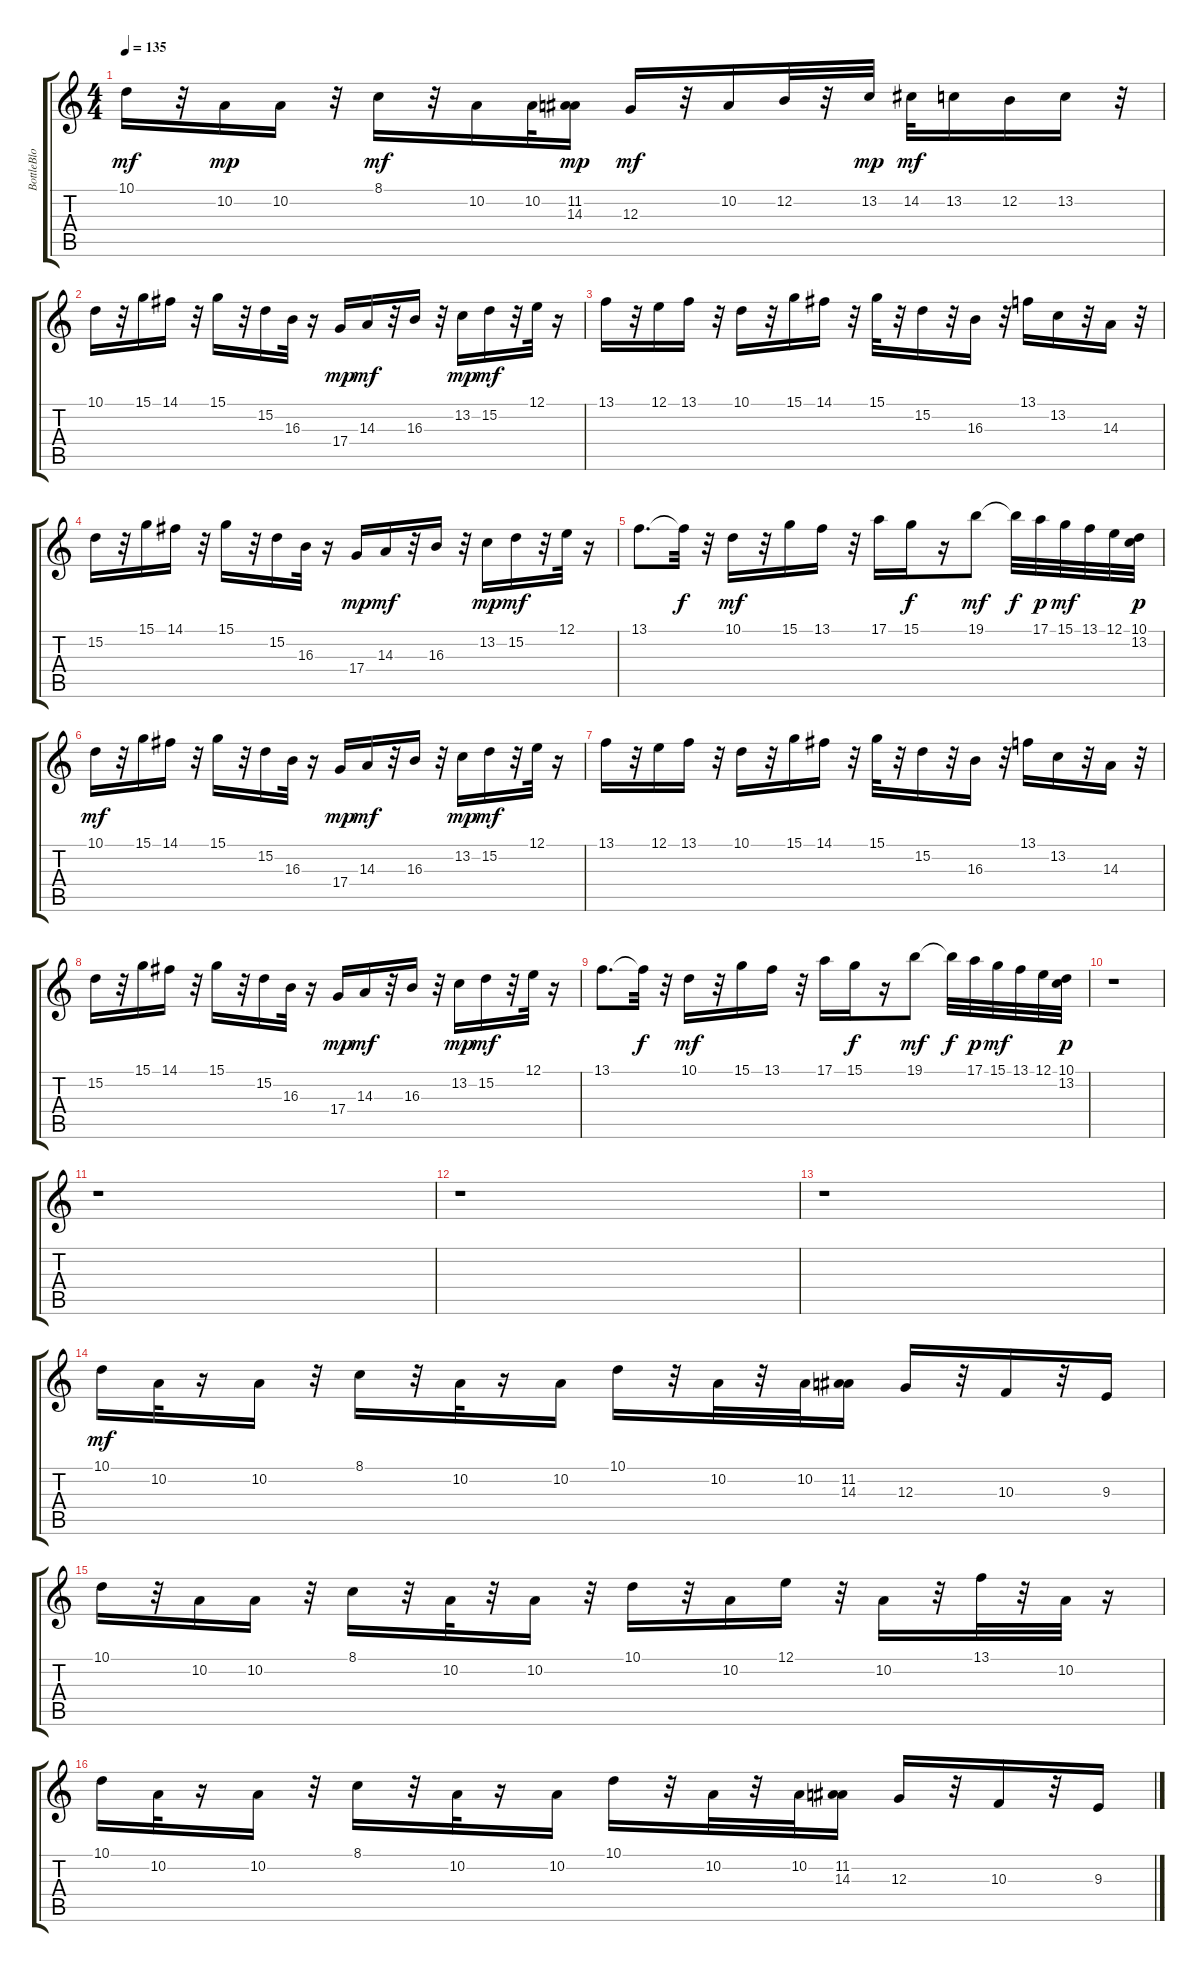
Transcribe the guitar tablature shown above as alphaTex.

\track ("BottleBlo" "BottleBlo") {instrument blownbottle}
\staff {score tabs}
\tuning (E4 B3 G3 D3 A2 E2) {hide}
\ts (4 4)
\tempo 135
\clef g2
\ks c
10.1.16{dy mf} r.32 10.2.16{dy mp} 10.2.16 r.32 8.1.16{dy mf} r.32 10.2.16 10.2.32 (11.2 14.3).16{dy mp} 12.3.16{dy mf} r.32 10.2.16 12.2.32 r.32 13.2.32{dy mp} 14.2.32{dy mf} 13.2.16 12.2.16 13.2.16 r.32 |
10.1.16 r.32 15.1.16 14.1.16 r.32 15.1.16 r.32 15.2.16 16.3.32 r.16 17.4.16{dy mp} 14.3.16{dy mf} r.32 16.3.16 r.32 13.2.16{dy mp} 15.2.16{dy mf} r.32 12.1.32 r.16 |
13.1.16 r.32 12.1.16 13.1.16 r.32 10.1.16 r.32 15.1.16 14.1.16 r.32 15.1.32 r.32 15.2.16 r.32 16.3.16 r.32 13.1.16 13.2.16 r.32 14.3.16 r.32 |
15.2.16 r.32 15.1.16 14.1.16 r.32 15.1.16 r.32 15.2.16 16.3.32 r.16 17.4.16{dy mp} 14.3.16{dy mf} r.32 16.3.16 r.32 13.2.16{dy mp} 15.2.16{dy mf} r.32 12.1.32 r.16 |
13.1.8{d} 13.1{t}.32{dy f} r.32 10.1.16{dy mf} r.32 15.1.16 13.1.16 r.32 17.1.16 15.1.16{dy f} r.16 19.1.8{dy mf} 19.1{t}.32{dy f} 17.1.32{dy p} 15.1.32{dy mf} 13.1.32 12.1.32 (10.1 13.2).32{dy p} |
10.1.16{dy mf} r.32 15.1.16 14.1.16 r.32 15.1.16 r.32 15.2.16 16.3.32 r.16 17.4.16{dy mp} 14.3.16{dy mf} r.32 16.3.16 r.32 13.2.16{dy mp} 15.2.16{dy mf} r.32 12.1.32 r.16 |
13.1.16 r.32 12.1.16 13.1.16 r.32 10.1.16 r.32 15.1.16 14.1.16 r.32 15.1.32 r.32 15.2.16 r.32 16.3.16 r.32 13.1.16 13.2.16 r.32 14.3.16 r.32 |
15.2.16 r.32 15.1.16 14.1.16 r.32 15.1.16 r.32 15.2.16 16.3.32 r.16 17.4.16{dy mp} 14.3.16{dy mf} r.32 16.3.16 r.32 13.2.16{dy mp} 15.2.16{dy mf} r.32 12.1.32 r.16 |
13.1.8{d} 13.1{t}.32{dy f} r.32 10.1.16{dy mf} r.32 15.1.16 13.1.16 r.32 17.1.16 15.1.16{dy f} r.16 19.1.8{dy mf} 19.1{t}.32{dy f} 17.1.32{dy p} 15.1.32{dy mf} 13.1.32 12.1.32 (10.1 13.2).32{dy p} |
r.1 |
r.1 |
r.1 |
r.1 |
10.1.16{dy mf} 10.2.32 r.16 10.2.16 r.32 8.1.16 r.32 10.2.32 r.16 10.2.16 10.1.16 r.32 10.2.32 r.32 10.2.32 (11.2 14.3).16 12.3.16 r.32 10.3.16 r.32 9.3.16 |
10.1.16 r.32 10.2.16 10.2.16 r.32 8.1.16 r.32 10.2.32 r.32 10.2.16 r.32 10.1.16 r.32 10.2.16 12.1.16 r.32 10.2.16 r.32 13.1.32 r.32 10.2.32 r.16 |
10.1.16 10.2.32 r.16 10.2.16 r.32 8.1.16 r.32 10.2.32 r.16 10.2.16 10.1.16 r.32 10.2.32 r.32 10.2.32 (11.2 14.3).16 12.3.16 r.32 10.3.16 r.32 9.3.16
